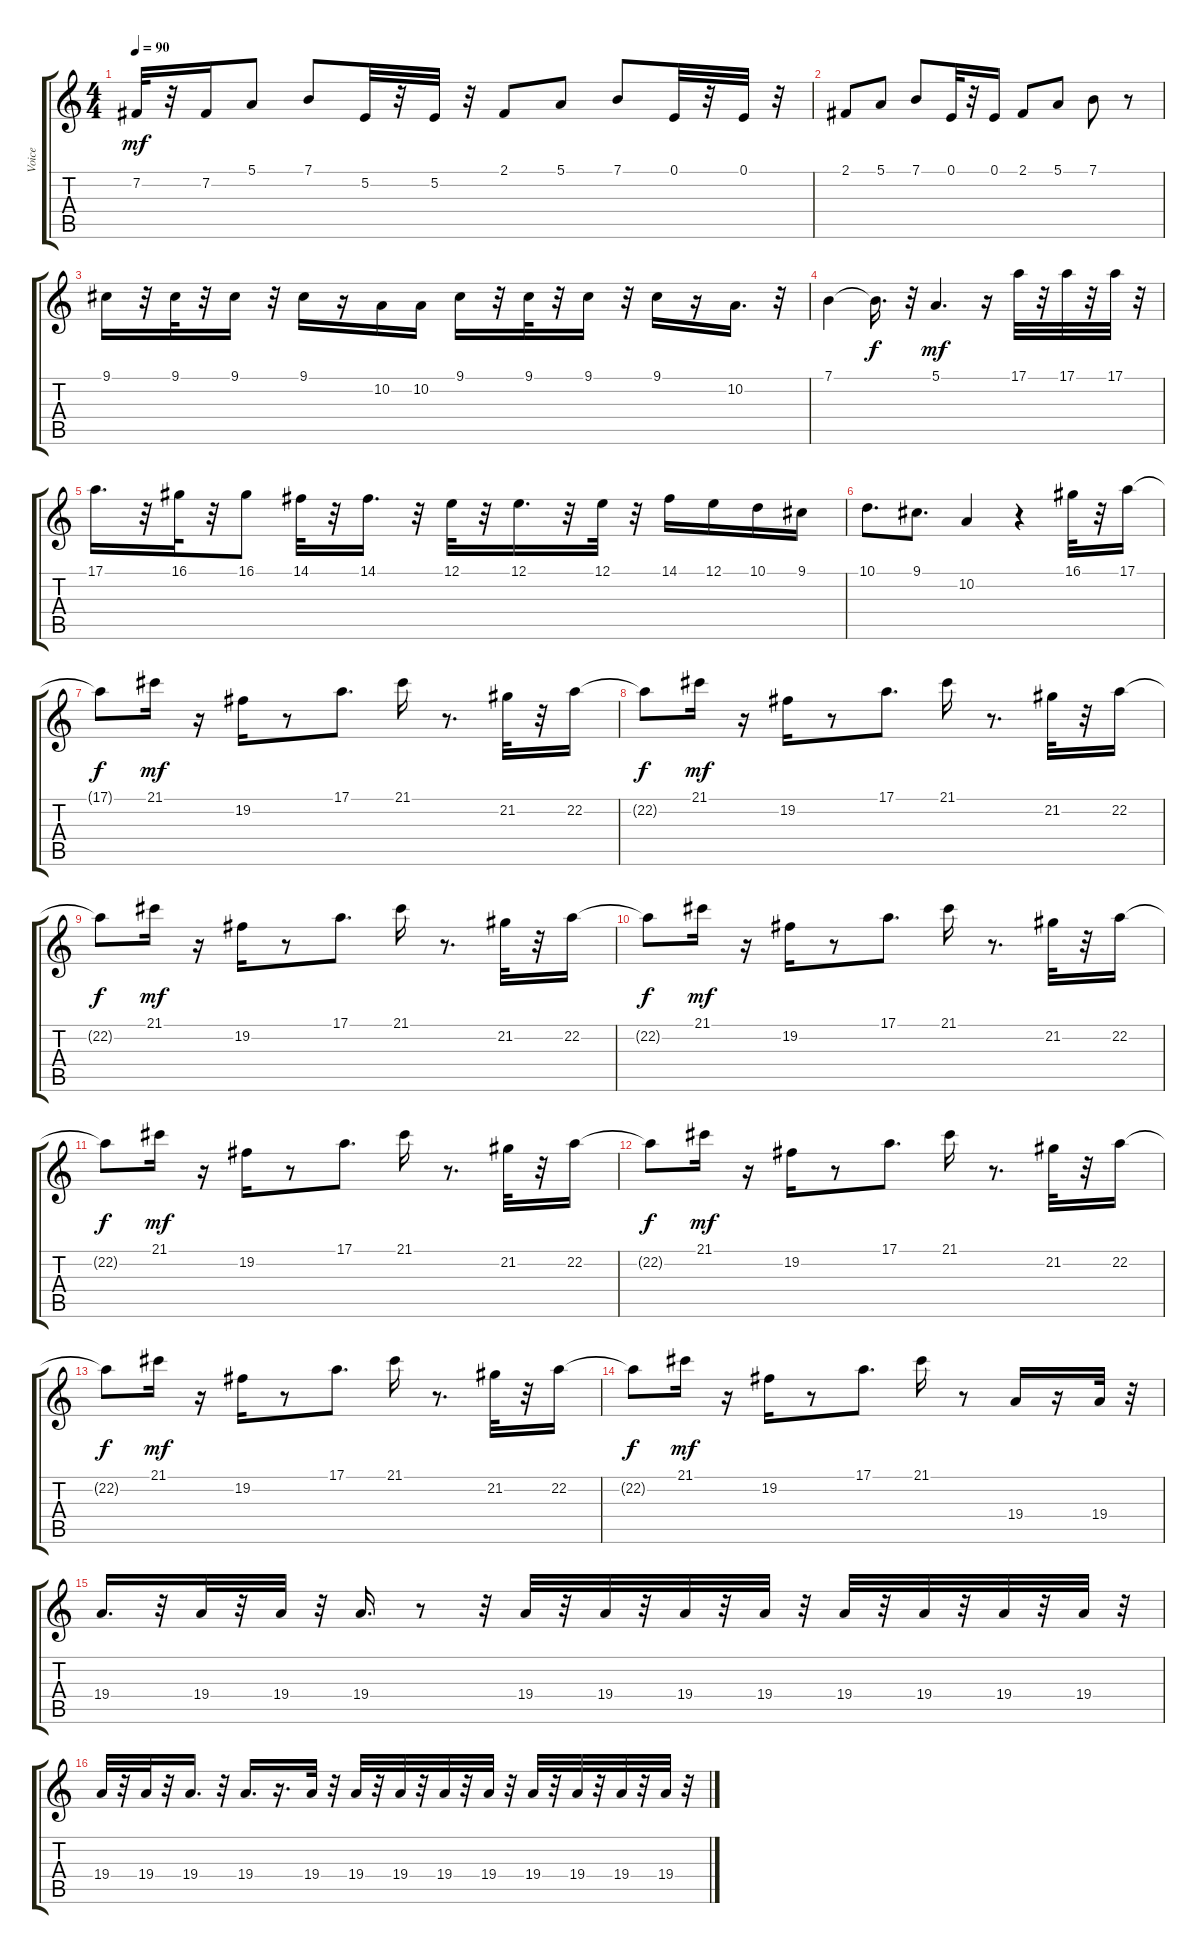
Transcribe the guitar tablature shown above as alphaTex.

\track ("Voice" "Voice") {instrument lead2sawtooth}
\staff {score tabs}
\tuning (E4 B3 G3 D3 A2 E2) {hide}
\ts (4 4)
\tempo 90
\clef g2
\ks c
7.2.32{dy mf} r.32 7.2.16 5.1.8 7.1.8 5.2.32 r.32 5.2.32 r.32 2.1.8 5.1.8 7.1.8 0.1.32 r.32 0.1.32 r.32 |
2.1.8 5.1.8 7.1.8 0.1.32 r.32 0.1.16 2.1.8 5.1.8 7.1.8 r.8 |
9.1.16 r.32 9.1.32 r.32 9.1.16 r.32 9.1.16 r.16 10.2.16 10.2.16 9.1.16 r.32 9.1.32 r.32 9.1.16 r.32 9.1.16 r.16 10.2.16{d} r.32 |
7.1.4 7.1{t}.16{d dy f} r.32 5.1.4{d dy mf} r.16 17.1.32 r.32 17.1.32 r.32 17.1.32 r.32 |
17.1.16{d} r.32 16.1.32 r.32 16.1.8 14.1.32 r.32 14.1.16{d} r.32 12.1.32 r.32 12.1.16{d} r.32 12.1.32 r.32 14.1.16 12.1.16 10.1.16 9.1.16 |
10.1.8{d} 9.1.8{d} 10.2.4 r.4 16.1.32 r.32 17.1.16 |
17.1{t}.8{dy f} 21.1.16{dy mf} r.16 19.2.16 r.8 17.1.8{d} 21.1.16 r.8{d} 21.2.32 r.32 22.2.16 |
22.2{t}.8{dy f} 21.1.16{dy mf} r.16 19.2.16 r.8 17.1.8{d} 21.1.16 r.8{d} 21.2.32 r.32 22.2.16 |
22.2{t}.8{dy f} 21.1.16{dy mf} r.16 19.2.16 r.8 17.1.8{d} 21.1.16 r.8{d} 21.2.32 r.32 22.2.16 |
22.2{t}.8{dy f} 21.1.16{dy mf} r.16 19.2.16 r.8 17.1.8{d} 21.1.16 r.8{d} 21.2.32 r.32 22.2.16 |
22.2{t}.8{dy f} 21.1.16{dy mf} r.16 19.2.16 r.8 17.1.8{d} 21.1.16 r.8{d} 21.2.32 r.32 22.2.16 |
22.2{t}.8{dy f} 21.1.16{dy mf} r.16 19.2.16 r.8 17.1.8{d} 21.1.16 r.8{d} 21.2.32 r.32 22.2.16 |
22.2{t}.8{dy f} 21.1.16{dy mf} r.16 19.2.16 r.8 17.1.8{d} 21.1.16 r.8{d} 21.2.32 r.32 22.2.16 |
22.2{t}.8{dy f} 21.1.16{dy mf} r.16 19.2.16 r.8 17.1.8{d} 21.1.16 r.8 19.4.16 r.16 19.4.32 r.32 |
19.4.16{d} r.32 19.4.32 r.32 19.4.32 r.32 19.4.16{d} r.8 r.32 19.4.32 r.32 19.4.32 r.32 19.4.32 r.32 19.4.32 r.32 19.4.32 r.32 19.4.32 r.32 19.4.32 r.32 19.4.32 r.32 |
19.4.32 r.32 19.4.32 r.32 19.4.16{d} r.32 19.4.16{d} r.16{d} 19.4.32 r.32 19.4.32 r.32 19.4.32 r.32 19.4.32 r.32 19.4.32 r.32 19.4.32 r.32 19.4.32 r.32 19.4.32 r.32 19.4.32 r.32
